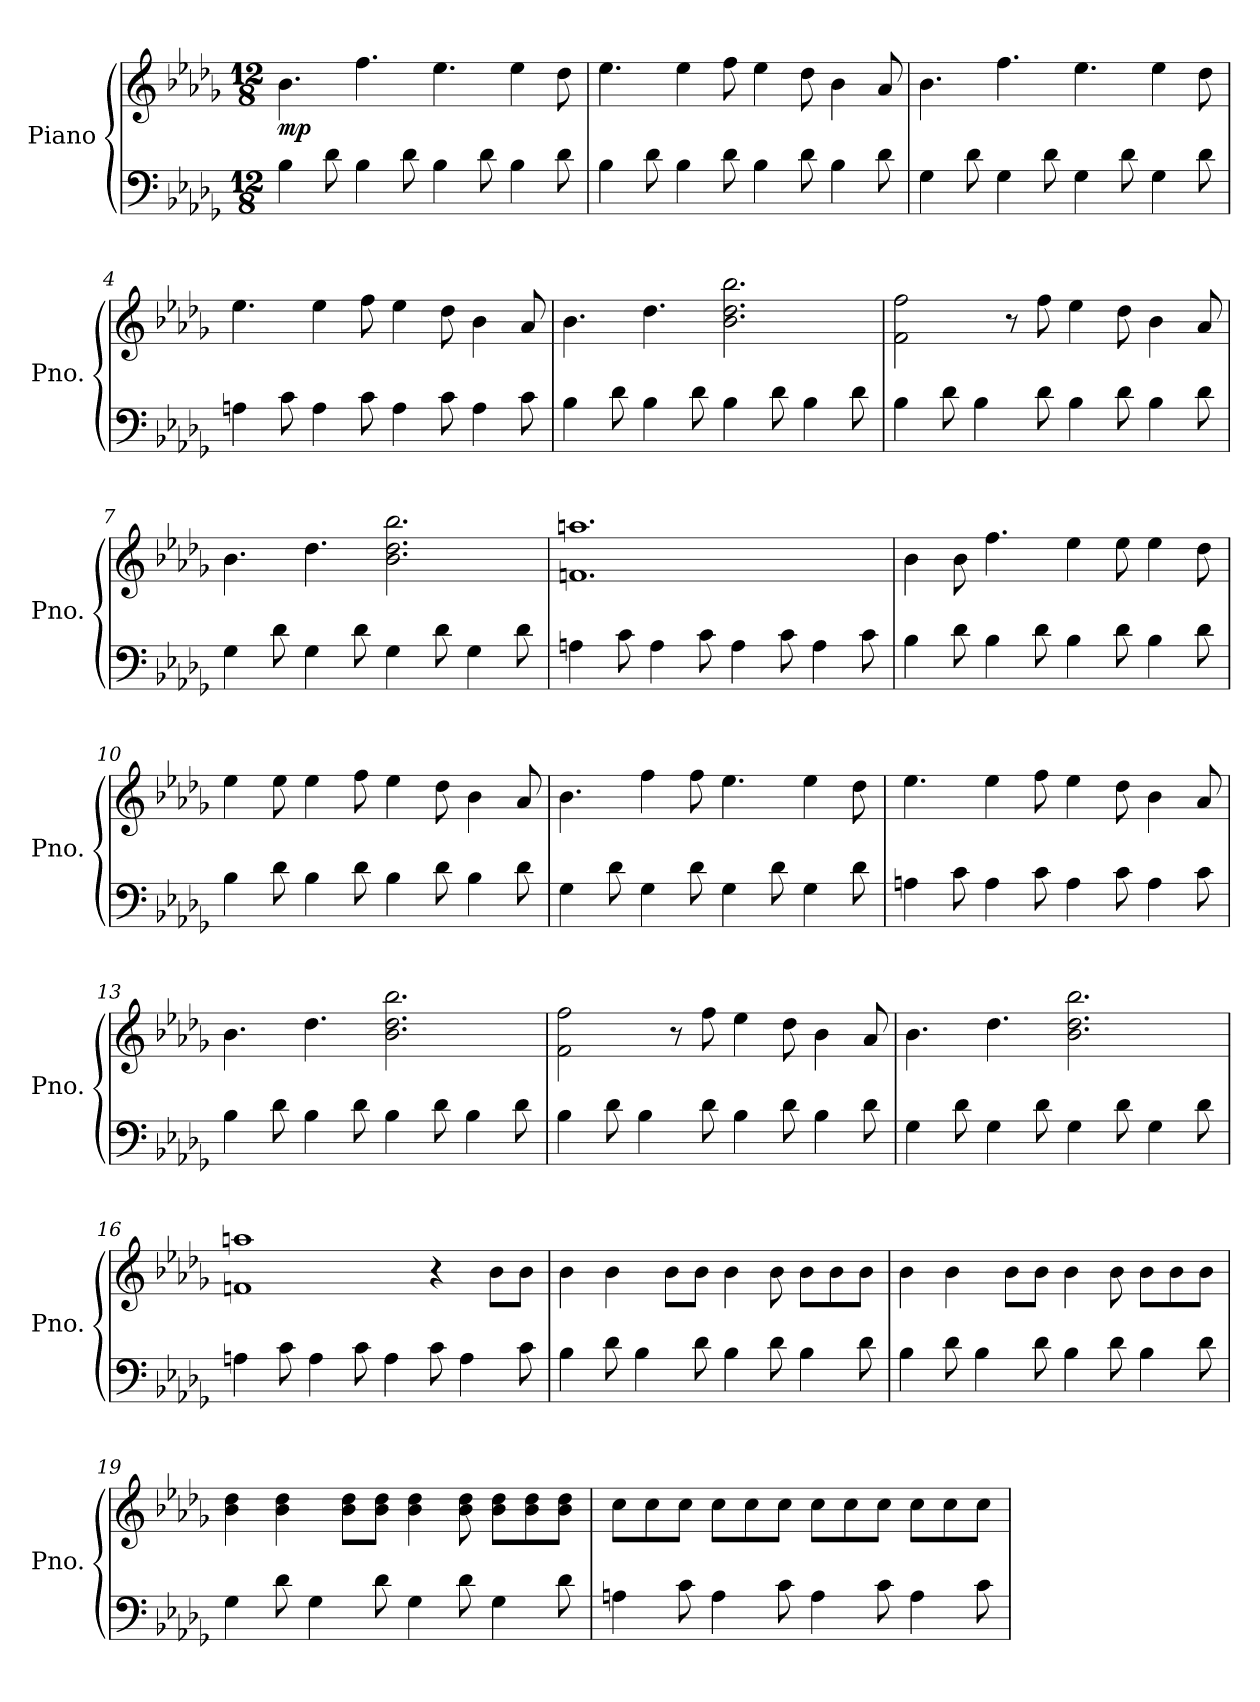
**kern	**kern	**dynam
*part1	*part1	*part1
*staff2	*staff1	*staff1/2
*I"Piano	*	*
*I'Pno.	*	*
*clefF4	*clefG2	*
*k[b-e-a-d-g-]	*k[b-e-a-d-g-]	*
*M12/8	*M12/8	*
*MM188	*MM188	*
=1	=1	=1
!	!	!LO:DY:b
4B-\	4.b-\	mp
8d-\	.	.
4B-\	4.ff\	.
8d-\	.	.
4B-\	4.ee-\	.
8d-\	.	.
4B-\	4ee-\	.
8d-\	8dd-\	.
=2	=2	=2
4B-\	4.ee-\	.
8d-\	.	.
4B-\	4ee-\	.
8d-\	8ff\	.
4B-\	4ee-\	.
8d-\	8dd-\	.
4B-\	4b-\	.
8d-\	8a-/	.
=3	=3	=3
4G-\	4.b-\	.
8d-\	.	.
4G-\	4.ff\	.
8d-\	.	.
4G-\	4.ee-\	.
8d-\	.	.
4G-\	4ee-\	.
8d-\	8dd-\	.
=4	=4	=4
4An\	4.ee-\	.
8c\	.	.
4A\	4ee-\	.
8c\	8ff\	.
4A\	4ee-\	.
8c\	8dd-\	.
4A\	4b-\	.
8c\	8a-/	.
!!LO:LB:g=z
=5	=5	=5
4B-\	4.b-\	.
8d-\	.	.
4B-\	4.dd-\	.
8d-\	.	.
4B-\	2.b-\ 2.dd-\ 2.bb-\	.
8d-\	.	.
4B-\	.	.
8d-\	.	.
=6	=6	=6
4B-\	2f\ 2ff\	.
8d-\	.	.
4B-\	.	.
.	8r	.
8d-\	8ff\	.
4B-\	4ee-\	.
8d-\	8dd-\	.
4B-\	4b-\	.
8d-\	8a-/	.
=7	=7	=7
4G-\	4.b-\	.
8d-\	.	.
4G-\	4.dd-\	.
8d-\	.	.
4G-\	2.b-\ 2.dd-\ 2.bb-\	.
8d-\	.	.
4G-\	.	.
8d-\	.	.
=8	=8	=8
4An\	1.fn 1.aan	.
8c\	.	.
4A\	.	.
8c\	.	.
4A\	.	.
8c\	.	.
4A\	.	.
8c\	.	.
=9	=9	=9
4B-\	4b-\	.
8d-\	8b-\	.
4B-\	4.ff\	.
8d-\	.	.
4B-\	4ee-\	.
8d-\	8ee-\	.
4B-\	4ee-\	.
8d-\	8dd-\	.
!!LO:LB:g=z
=10	=10	=10
4B-\	4ee-\	.
8d-\	8ee-\	.
4B-\	4ee-\	.
8d-\	8ff\	.
4B-\	4ee-\	.
8d-\	8dd-\	.
4B-\	4b-\	.
8d-\	8a-/	.
=11	=11	=11
4G-\	4.b-\	.
8d-\	.	.
4G-\	4ff\	.
8d-\	8ff\	.
4G-\	4.ee-\	.
8d-\	.	.
4G-\	4ee-\	.
8d-\	8dd-\	.
=12	=12	=12
4An\	4.ee-\	.
8c\	.	.
4A\	4ee-\	.
8c\	8ff\	.
4A\	4ee-\	.
8c\	8dd-\	.
4A\	4b-\	.
8c\	8a-/	.
=13	=13	=13
4B-\	4.b-\	.
8d-\	.	.
4B-\	4.dd-\	.
8d-\	.	.
4B-\	2.b-\ 2.dd-\ 2.bb-\	.
8d-\	.	.
4B-\	.	.
8d-\	.	.
=14	=14	=14
4B-\	2f\ 2ff\	.
8d-\	.	.
4B-\	.	.
.	8r	.
8d-\	8ff\	.
4B-\	4ee-\	.
8d-\	8dd-\	.
4B-\	4b-\	.
8d-\	8a-/	.
!!LO:LB:g=z
=15	=15	=15
4G-\	4.b-\	.
8d-\	.	.
4G-\	4.dd-\	.
8d-\	.	.
4G-\	2.b-\ 2.dd-\ 2.bb-\	.
8d-\	.	.
4G-\	.	.
8d-\	.	.
=16	=16	=16
4An\	1fn 1aan	.
8c\	.	.
4A\	.	.
8c\	.	.
4A\	.	.
8c\	4r	.
4A\	.	.
.	8b-\L	.
8c\	8b-\J	.
=17	=17	=17
4B-\	4b-\	.
8d-\	4b-\	.
4B-\	.	.
.	8b-\L	.
8d-\	8b-\J	.
4B-\	4b-\	.
8d-\	8b-\	.
4B-\	8b-\L	.
.	8b-\	.
8d-\	8b-\J	.
=18	=18	=18
4B-\	4b-\	.
8d-\	4b-\	.
4B-\	.	.
.	8b-\L	.
8d-\	8b-\J	.
4B-\	4b-\	.
8d-\	8b-\	.
4B-\	8b-\L	.
.	8b-\	.
8d-\	8b-\J	.
!!LO:LB:g=z
=19	=19	=19
4G-\	4b-\ 4dd-\	.
8d-\	4b-\ 4dd-\	.
4G-\	.	.
.	8b-\ 8dd-\L	.
8d-\	8b-\ 8dd-\J	.
4G-\	4b-\ 4dd-\	.
8d-\	8b-\ 8dd-\	.
4G-\	8b-\ 8dd-\L	.
.	8b-\ 8dd-\	.
8d-\	8b-\ 8dd-\J	.
=20	=20	=20
4An\	8cc\L	.
.	8cc\	.
8c\	8cc\J	.
4A\	8cc\L	.
.	8cc\	.
8c\	8cc\J	.
4A\	8cc\L	.
.	8cc\	.
8c\	8cc\J	.
4A\	8cc\L	.
.	8cc\	.
8c\	8cc\J	.
=	=	=
*-	*-	*-
